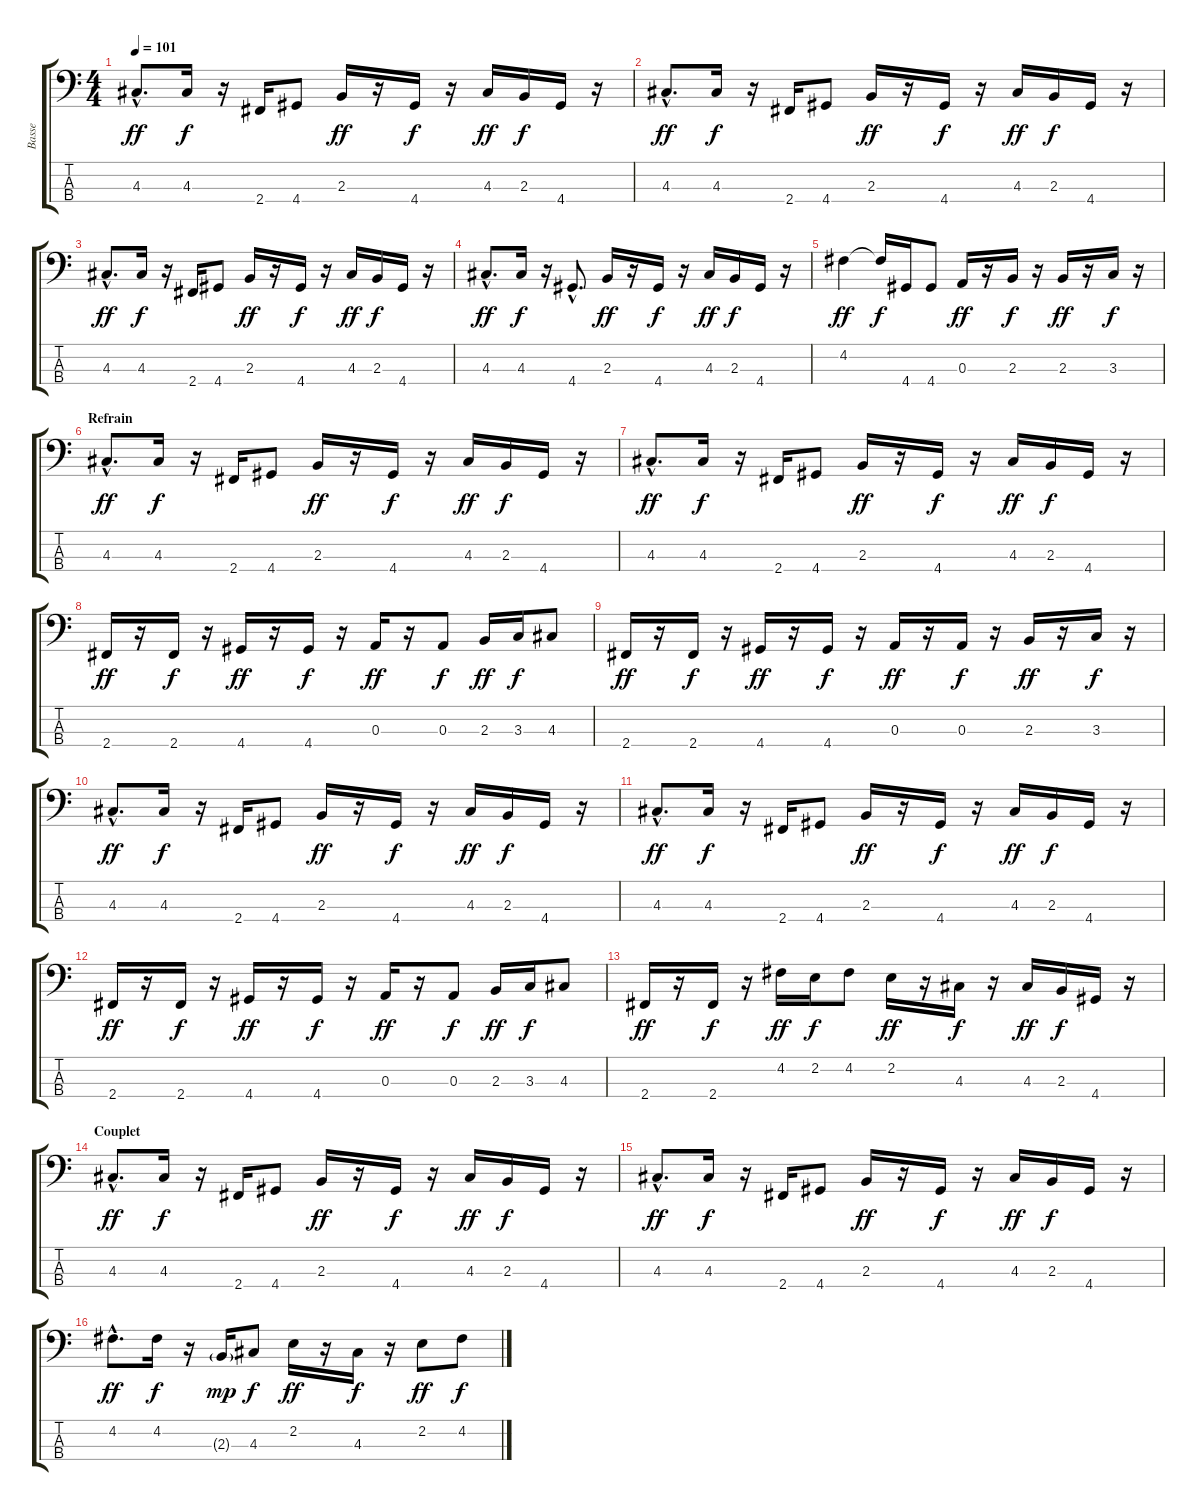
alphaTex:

\track ("Basse" "Basse") {instrument electricbassfinger}
\staff {score tabs}
\tuning (G2 D2 A1 E1) {hide}
\ts (4 4)
\tempo 101
\clef f4
\ks c
4.3{hac}.8{d dy ff} 4.3.16{dy f} r.16 2.4.16 4.4.8 2.3.16{dy ff} r.16 4.4.16{dy f} r.16 4.3.16{dy ff} 2.3.16{dy f} 4.4.16 r.16 |
4.3{hac}.8{d dy ff} 4.3.16{dy f} r.16 2.4.16 4.4.8 2.3.16{dy ff} r.16 4.4.16{dy f} r.16 4.3.16{dy ff} 2.3.16{dy f} 4.4.16 r.16 |
4.3{hac}.8{d dy ff} 4.3.16{dy f} r.16 2.4.16 4.4.8 2.3.16{dy ff} r.16 4.4.16{dy f} r.16 4.3.16{dy ff} 2.3.16{dy f} 4.4.16 r.16 |
4.3{hac}.8{d dy ff} 4.3.16{dy f} r.16 4.4{hac}.8{d} 2.3.16{dy ff} r.16 4.4.16{dy f} r.16 4.3.16{dy ff} 2.3.16{dy f} 4.4.16 r.16 |
4.2.4{dy ff} 4.2{t}.16{dy f} 4.4.16 4.4.8 0.3.16{dy ff} r.16 2.3.16{dy f} r.16 2.3.16{dy ff} r.16 3.3.16{dy f} r.16 |
\section ("" "Refrain")
4.3{hac}.8{d dy ff} 4.3.16{dy f} r.16 2.4.16 4.4.8 2.3.16{dy ff} r.16 4.4.16{dy f} r.16 4.3.16{dy ff} 2.3.16{dy f} 4.4.16 r.16 |
4.3{hac}.8{d dy ff} 4.3.16{dy f} r.16 2.4.16 4.4.8 2.3.16{dy ff} r.16 4.4.16{dy f} r.16 4.3.16{dy ff} 2.3.16{dy f} 4.4.16 r.16 |
2.4.16{dy ff} r.16 2.4.16{dy f} r.16 4.4.16{dy ff} r.16 4.4.16{dy f} r.16 0.3.16{dy ff} r.16 0.3.8{dy f} 2.3.16{dy ff} 3.3.16{dy f} 4.3.8 |
2.4.16{dy ff} r.16 2.4.16{dy f} r.16 4.4.16{dy ff} r.16 4.4.16{dy f} r.16 0.3.16{dy ff} r.16 0.3.16{dy f} r.16 2.3.16{dy ff} r.16 3.3.16{dy f} r.16 |
4.3{hac}.8{d dy ff} 4.3.16{dy f} r.16 2.4.16 4.4.8 2.3.16{dy ff} r.16 4.4.16{dy f} r.16 4.3.16{dy ff} 2.3.16{dy f} 4.4.16 r.16 |
4.3{hac}.8{d dy ff} 4.3.16{dy f} r.16 2.4.16 4.4.8 2.3.16{dy ff} r.16 4.4.16{dy f} r.16 4.3.16{dy ff} 2.3.16{dy f} 4.4.16 r.16 |
2.4.16{dy ff} r.16 2.4.16{dy f} r.16 4.4.16{dy ff} r.16 4.4.16{dy f} r.16 0.3.16{dy ff} r.16 0.3.8{dy f} 2.3.16{dy ff} 3.3.16{dy f} 4.3.8 |
2.4.16{dy ff} r.16 2.4.16{dy f} r.16 4.2.16{dy ff} 2.2.16{dy f} 4.2.8 2.2.16{dy ff} r.16 4.3.16{dy f} r.16 4.3.16{dy ff} 2.3.16{dy f} 4.4.16 r.16 |
\section ("" "Couplet")
4.3{hac}.8{d dy ff} 4.3.16{dy f} r.16 2.4.16 4.4.8 2.3.16{dy ff} r.16 4.4.16{dy f} r.16 4.3.16{dy ff} 2.3.16{dy f} 4.4.16 r.16 |
4.3{hac}.8{d dy ff} 4.3.16{dy f} r.16 2.4.16 4.4.8 2.3.16{dy ff} r.16 4.4.16{dy f} r.16 4.3.16{dy ff} 2.3.16{dy f} 4.4.16 r.16 |
4.2{hac}.8{d dy ff} 4.2.16{dy f} r.16 2.3{g}.16{dy mp} 4.3.8{dy f} 2.2.16{dy ff} r.16 4.3.16{dy f} r.16 2.2.8{dy ff} 4.2.8{dy f}
